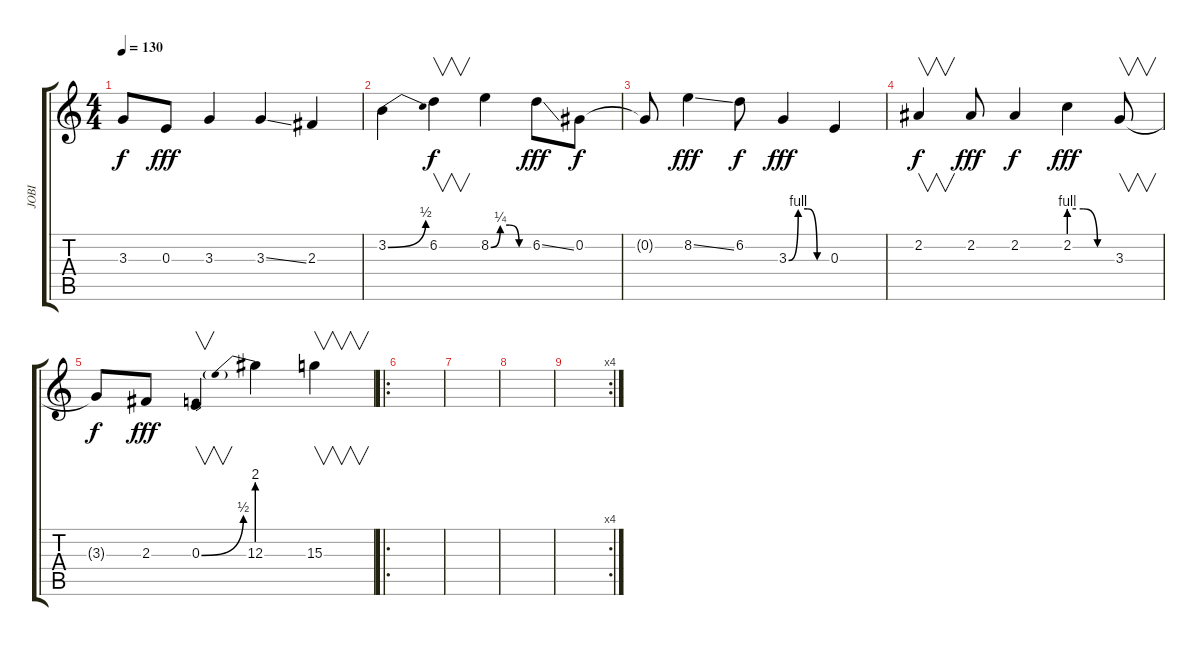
\track ("JOBI" "JOBI") {instrument overdrivenguitar}
\staff {score tabs}
\tuning (Db4 Ab3 E3 B2 Gb2 B1) {hide}
\ts (4 4)
\tempo 130
\clef g2
\ks c
3.3{t}.8{dy f} 0.3.8{dy fff} 3.3.4 3.3{ss}.4 2.3.4 |
3.2{be (bend 0 0 60 2)}.4 6.2.4{v dy f} 8.2{be (custom 0 0 15 1 30 1 45 0 60 0)}.4 6.2{ss}.8{dy fff} 0.2.8{dy f} |
0.2{t}.8 8.2{ss}.4{dy fff} 6.2.8{dy f} 3.3{be (custom 0 0 15 4 30 4 45 0 60 0)}.4{dy fff} 0.3.4 |
2.2.4{v dy f} 2.2.8{dy fff} 2.2.4{dy f} 2.2{be (custom 0 4 20 4 40 0 60 0)}.4{dy fff} 3.3.8{v} |
3.3{t}.8{dy f} 2.3.8{dy fff} 0.3{be (bend 0 0 60 2)}.4{v} 12.3{be (prebend 0 8 60 8)}.4 15.3.4{v} |
\ro
|
|
|
\rc 4
